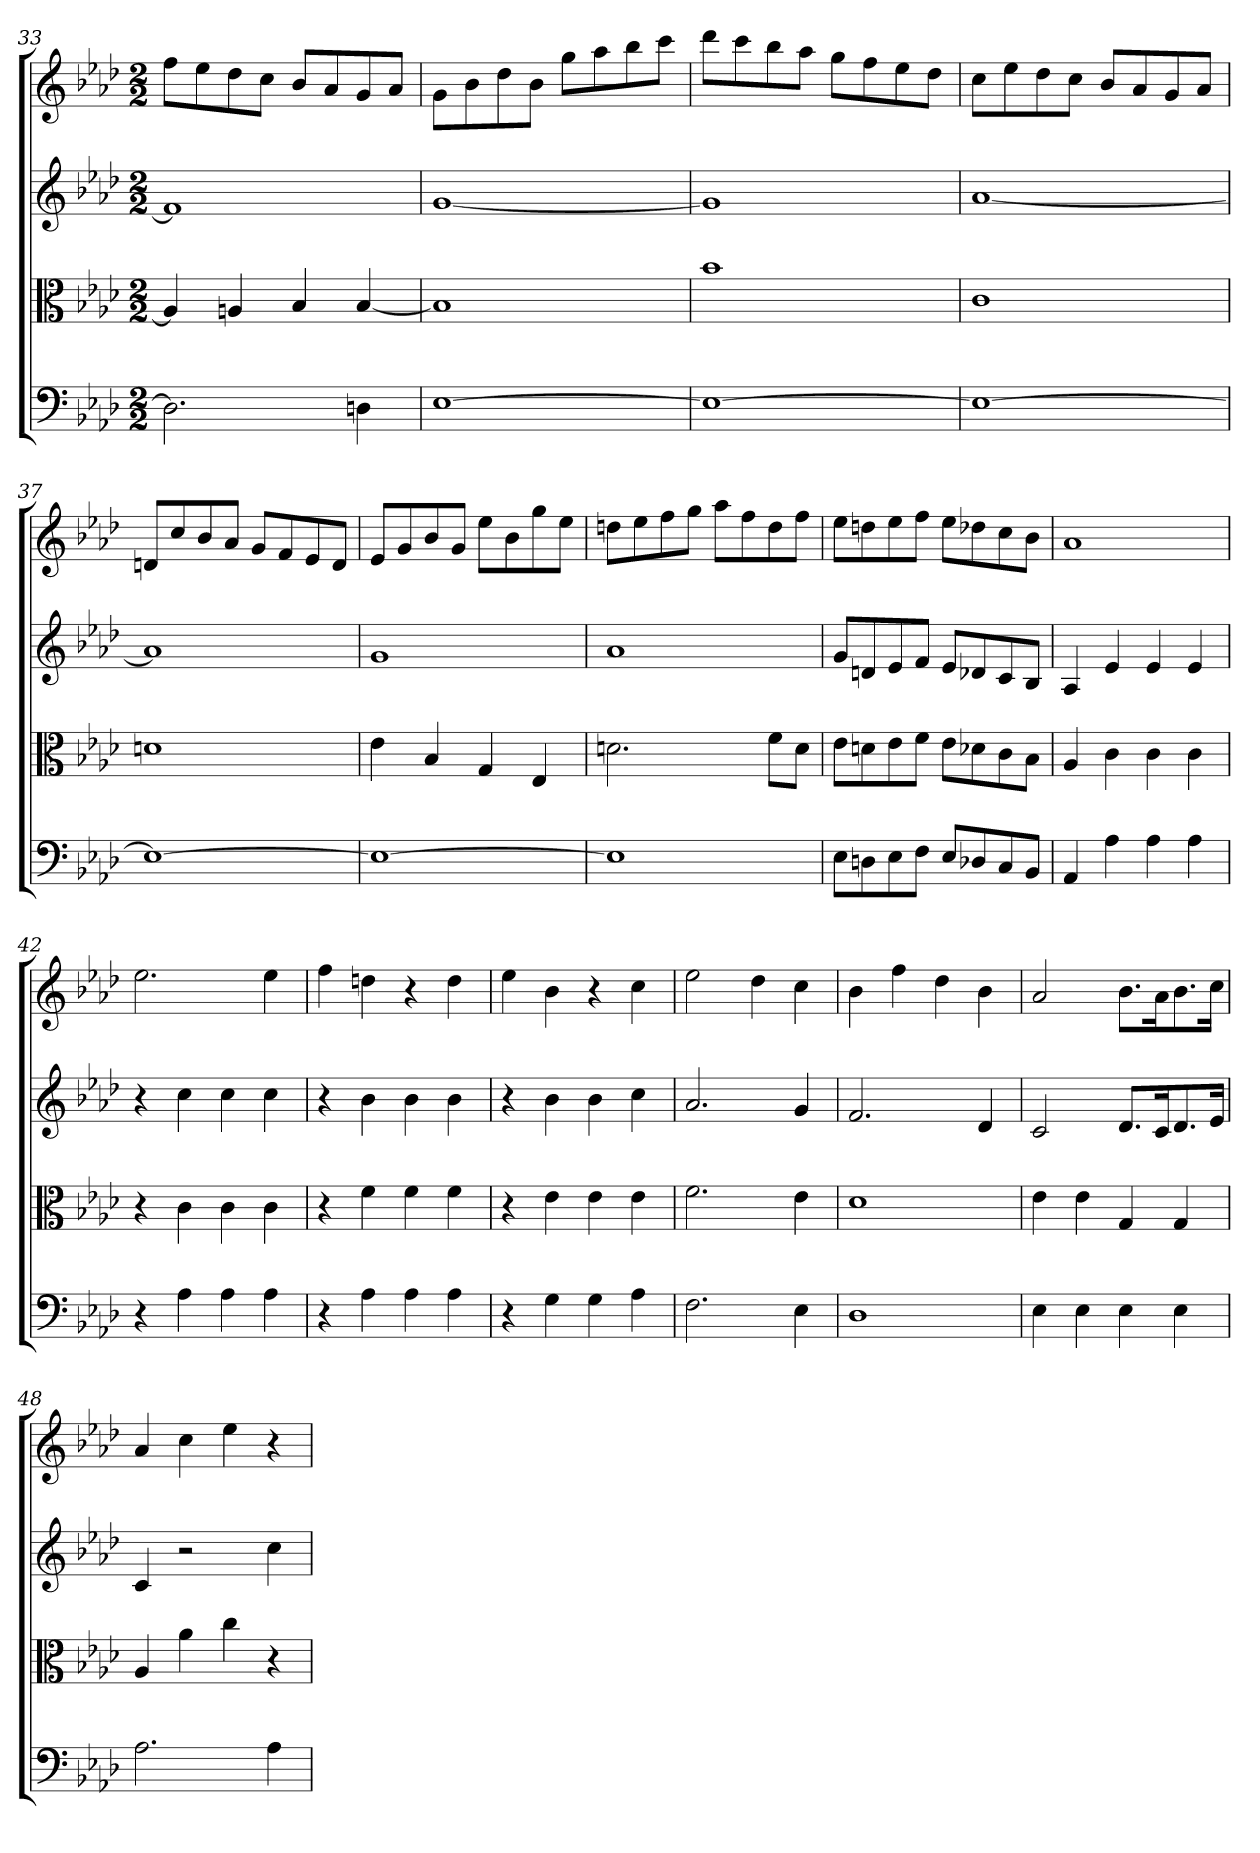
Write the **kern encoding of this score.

**kern	**kern	**kern	**kern
*part4	*part3	*part2	*part1
*staff4	*staff3	*staff2	*staff1
*clefF4	*clefC3	*	*
*k[b-e-a-d-]	*k[b-e-a-d-]	*k[b-e-a-d-]	*k[b-e-a-d-]
*f:	*f:	*f:	*f:
*M2/2	*M2/2	*M2/2	*M2/2
=33	=33	=33	=33
2.D-]	4A-]	1f]	8ffL
.	.	.	8ee-
.	4An	.	8dd-
.	.	.	8ccJ
.	4B-	.	8b-L
.	.	.	8a-
4Dn	[4B-	.	8g
.	.	.	8a-J
=34	=34	=34	=34
[1E-	1B-]	[1g	8gL
.	.	.	8b-
.	.	.	8dd-
.	.	.	8b-J
.	.	.	8ggL
.	.	.	8aa-
.	.	.	8bb-
.	.	.	8cccJ
=35	=35	=35	=35
1E-_	1b-	1g]	8ddd-L
.	.	.	8ccc
.	.	.	8bb-
.	.	.	8aa-J
.	.	.	8ggL
.	.	.	8ff
.	.	.	8ee-
.	.	.	8dd-J
=36	=36	=36	=36
1E-_	1c	[1a-	8ccL
.	.	.	8ee-
.	.	.	8dd-
.	.	.	8ccJ
.	.	.	8b-L
.	.	.	8a-
.	.	.	8g
.	.	.	8a-J
=37	=37	=37	=37
1E-_	1dn	1a-]	8dnL
.	.	.	8cc
.	.	.	8b-
.	.	.	8a-J
.	.	.	8gL
.	.	.	8f
.	.	.	8e-
.	.	.	8dJ
=38	=38	=38	=38
1E-_	4e-	1g	8e-L
.	.	.	8g
.	4B-	.	8b-
.	.	.	8gJ
.	4G	.	8ee-L
.	.	.	8b-
.	4E-	.	8gg
.	.	.	8ee-J
=39	=39	=39	=39
1E-]	2.dn	1a-	8ddnL
.	.	.	8ee-
.	.	.	8ff
.	.	.	8ggJ
.	.	.	8aa-L
.	.	.	8ff
.	8f\L	.	8dd
.	8d\J	.	8ffJ
=40	=40	=40	=40
8E-\L	8e-\L	8gL	8ee-L
8Dn\	8dn\	8dn	8ddn
8E-\	8e-\	8e-	8ee-
8F\J	8f\J	8fJ	8ffJ
8E-/L	8e-\L	8e-L	8ee-L
8D-X/	8d-X\	8d-X	8dd-X
8C/	8c\	8c	8cc
8BB-/J	8B-\J	8B-J	8b-J
=41	=41	=41	=41
4AA-	4A-	4A-	1a-
4A-	4c	4e-	.
4A-	4c	4e-	.
4A-	4c	4e-	.
=42	=42	=42	=42
4r	4r	4r	2.ee-
4A-	4c	4cc	.
4A-	4c	4cc	.
4A-	4c	4cc	4ee-
=43	=43	=43	=43
4r	4r	4r	4ff
4A-	4f	4b-	4ddn
4A-	4f	4b-	4r
4A-	4f	4b-	4dd
=44	=44	=44	=44
4r	4r	4r	4ee-
4G	4e-	4b-	4b-
4G	4e-	4b-	4r
4A-	4e-	4cc	4cc
=45	=45	=45	=45
2.F	2.f	2.a-	2ee-
.	.	.	4dd-
4E-	4e-	4g	4cc
=46	=46	=46	=46
1D-	1d-	2.f	4b-
.	.	.	4ff
.	.	.	4dd-
.	.	4d-	4b-
=47	=47	=47	=47
4E-	4e-	2c	2a-
4E-	4e-	.	.
4E-	4G	8.d-L	8.b-L
.	.	16cK	16a-K
4E-	4G	8.d-	8.b-
.	.	16e-Jk	16ccJk
=48	=48	=48	=48
2.A-	4A-	4c	4a-
.	4a-	2r	4cc
.	4cc	.	4ee-
4A-	4r	4cc	4r
=	=	=	=
*-	*-	*-	*-
